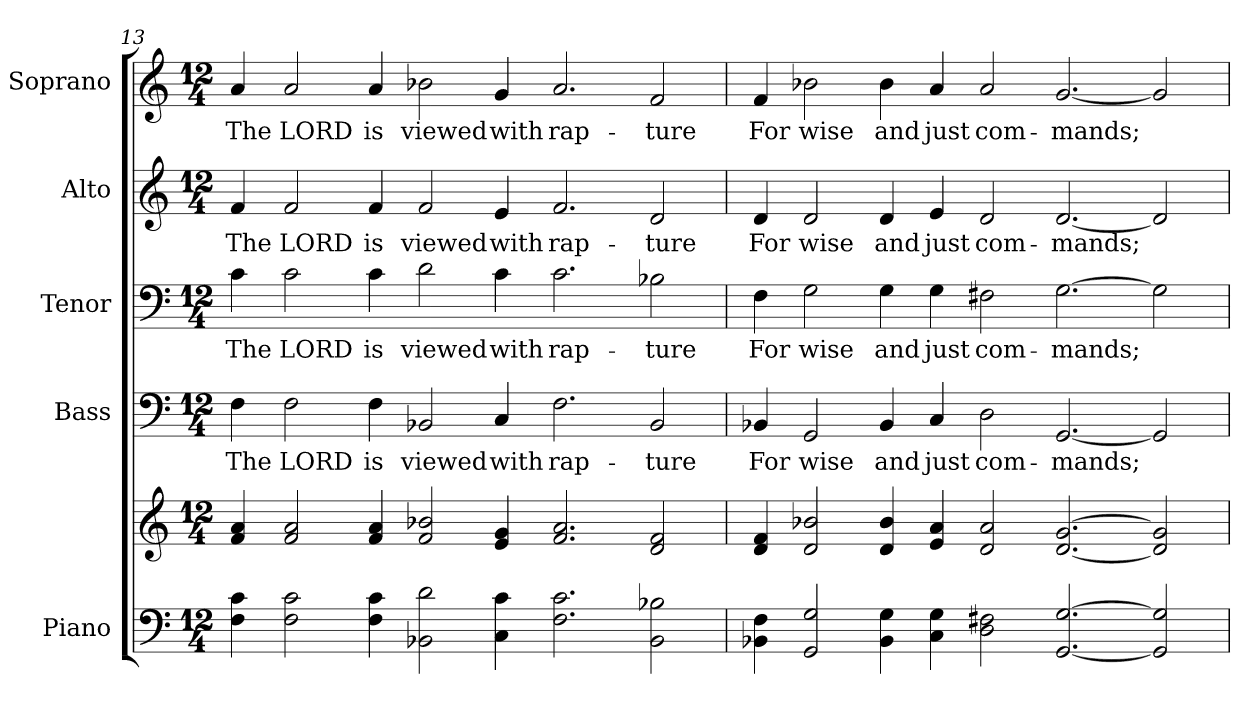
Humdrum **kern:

**kern	**kern	**kern	**text	**kern	**text	**kern	**text	**kern	**text
*part5	*part5	*part4	*part4	*part3	*part3	*part2	*part2	*part1	*part1
*staff6	*staff5	*staff4	*staff4	*staff3	*staff3	*staff2	*staff2	*staff1	*staff1
*I"Piano	*	*I"Bass	*	*I"Tenor	*	*I"Alto	*	*I"Soprano	*
*I'Pno.	*	*I'B.	*	*I'T.	*	*I'A.	*	*I'S.	*
!!LO:PB:g=z
*clefF4	*clefG2	*clefF4	*	*clefF4	*	*clefG2	*	*clefG2	*
*k[]	*k[]	*k[]	*	*k[]	*	*k[]	*	*k[]	*
*C:	*C:	*C:	*	*C:	*	*C:	*	*C:	*
*M12/4	*M12/4	*M12/4	*	*M12/4	*	*M12/4	*	*M12/4	*
=13	=13	=13	=13	=13	=13	=13	=13	=13	=13
!	!	!	!LO:LY:b:color=#000000	!	!	!	!	!	!
!	!	!	!	!	!LO:LY:b:color=#000000	!	!	!	!
!	!	!	!	!	!	!	!LO:LY:b:color=#000000	!	!
!	!	!	!	!	!	!	!	!	!LO:LY:b:color=#000000
4Fi\ 4ci	4fi/ 4ai	4Fi\	The	4ci\	The	4fi/	The	4ai/	The
!	!	!	!LO:LY:b:color=#000000	!	!	!	!	!	!
!	!	!	!	!	!LO:LY:b:color=#000000	!	!	!	!
!	!	!	!	!	!	!	!LO:LY:b:color=#000000	!	!
!	!	!	!	!	!	!	!	!	!LO:LY:b:color=#000000
2Fi\ 2ci	2fi/ 2ai	2Fi\	LORD	2ci\	LORD	2fi/	LORD	2ai/	LORD
!	!	!	!LO:LY:b:color=#000000	!	!	!	!	!	!
!	!	!	!	!	!LO:LY:b:color=#000000	!	!	!	!
!	!	!	!	!	!	!	!LO:LY:b:color=#000000	!	!
!	!	!	!	!	!	!	!	!	!LO:LY:b:color=#000000
4Fi\ 4ci	4fi/ 4ai	4Fi\	is	4ci\	is	4fi/	is	4ai/	is
!	!	!	!LO:LY:b:color=#000000	!	!	!	!	!	!
!	!	!	!	!	!LO:LY:b:color=#000000	!	!	!	!
!	!	!	!	!	!	!	!LO:LY:b:color=#000000	!	!
!	!	!	!	!	!	!	!	!	!LO:LY:b:color=#000000
2BB-Xi\ 2di	2fi/ 2b-Xi	2BB-Xi/	viewed	2di\	viewed	2fi/	viewed	2b-Xi\	viewed
!	!	!	!LO:LY:b:color=#000000	!	!	!	!	!	!
!	!	!	!	!	!LO:LY:b:color=#000000	!	!	!	!
!	!	!	!	!	!	!	!LO:LY:b:color=#000000	!	!
!	!	!	!	!	!	!	!	!	!LO:LY:b:color=#000000
4Ci\ 4ci	4ei/ 4gi	4Ci/	with	4ci\	with	4ei/	with	4gi/	with
!	!	!	!LO:LY:b:color=#000000	!	!	!	!	!	!
!	!	!	!	!	!LO:LY:b:color=#000000	!	!	!	!
!	!	!	!	!	!	!	!LO:LY:b:color=#000000	!	!
!	!	!	!	!	!	!	!	!	!LO:LY:b:color=#000000
2.Fi\ 2.ci	2.fi/ 2.ai	2.Fi\	rap-	2.ci\	rap-	2.fi/	rap-	2.ai/	rap-
!	!	!	!LO:LY:b:color=#000000	!	!	!	!	!	!
!	!	!	!	!	!LO:LY:b:color=#000000	!	!	!	!
!	!	!	!	!	!	!	!LO:LY:b:color=#000000	!	!
!	!	!	!	!	!	!	!	!	!LO:LY:b:color=#000000
2BB-i\ 2B-Xi	2di/ 2fi	2BB-i/	-ture	2B-Xi\	-ture	2di/	-ture	2fi/	-ture
=14	=14	=14	=14	=14	=14	=14	=14	=14	=14
!	!	!	!LO:LY:b:color=#000000	!	!	!	!	!	!
!	!	!	!	!	!LO:LY:b:color=#000000	!	!	!	!
!	!	!	!	!	!	!	!LO:LY:b:color=#000000	!	!
!	!	!	!	!	!	!	!	!	!LO:LY:b:color=#000000
4BB-Xi\ 4Fi	4di/ 4fi	4BB-Xi/	For	4Fi\	For	4di/	For	4fi/	For
!	!	!	!LO:LY:b:color=#000000	!	!	!	!	!	!
!	!	!	!	!	!LO:LY:b:color=#000000	!	!	!	!
!	!	!	!	!	!	!	!LO:LY:b:color=#000000	!	!
!	!	!	!	!	!	!	!	!	!LO:LY:b:color=#000000
2GGi/ 2Gi	2di/ 2b-Xi	2GGi/	wise	2Gi\	wise	2di/	wise	2b-Xi\	wise
!	!	!	!LO:LY:b:color=#000000	!	!	!	!	!	!
!	!	!	!	!	!LO:LY:b:color=#000000	!	!	!	!
!	!	!	!	!	!	!	!LO:LY:b:color=#000000	!	!
!	!	!	!	!	!	!	!	!	!LO:LY:b:color=#000000
4BB-i\ 4Gi	4di/ 4b-i	4BB-i/	and	4Gi\	and	4di/	and	4b-i\	and
!	!	!	!LO:LY:b:color=#000000	!	!	!	!	!	!
!	!	!	!	!	!LO:LY:b:color=#000000	!	!	!	!
!	!	!	!	!	!	!	!LO:LY:b:color=#000000	!	!
!	!	!	!	!	!	!	!	!	!LO:LY:b:color=#000000
4Ci\ 4Gi	4ei/ 4ai	4Ci/	just	4Gi\	just	4ei/	just	4ai/	just
!	!	!	!LO:LY:b:color=#000000	!	!	!	!	!	!
!	!	!	!	!	!LO:LY:b:color=#000000	!	!	!	!
!	!	!	!	!	!	!	!LO:LY:b:color=#000000	!	!
!	!	!	!	!	!	!	!	!	!LO:LY:b:color=#000000
2Di\ 2F#Xi	2di/ 2ai	2Di\	com-	2F#Xi\	com-	2di/	com-	2ai/	com-
!	!	!	!LO:LY:b:color=#000000	!	!	!	!	!	!
!	!	!	!	!	!LO:LY:b:color=#000000	!	!	!	!
!	!	!	!	!	!	!	!LO:LY:b:color=#000000	!	!
!	!	!	!	!	!	!	!	!	!LO:LY:b:color=#000000
[<2.GGi/ [>2.Gi	[<2.di/ [>2.gi	[<2.GGi/	-mands;	[>2.Gi\	-mands;	[<2.di/	-mands;	[<2.gi/	-mands;
2GGi/] 2Gi]	2di/] 2gi]	2GGi/]	.	2Gi\]	.	2di/]	.	2gi/]	.
=	=	=	=	=	=	=	=	=	=
*-	*-	*-	*-	*-	*-	*-	*-	*-	*-
